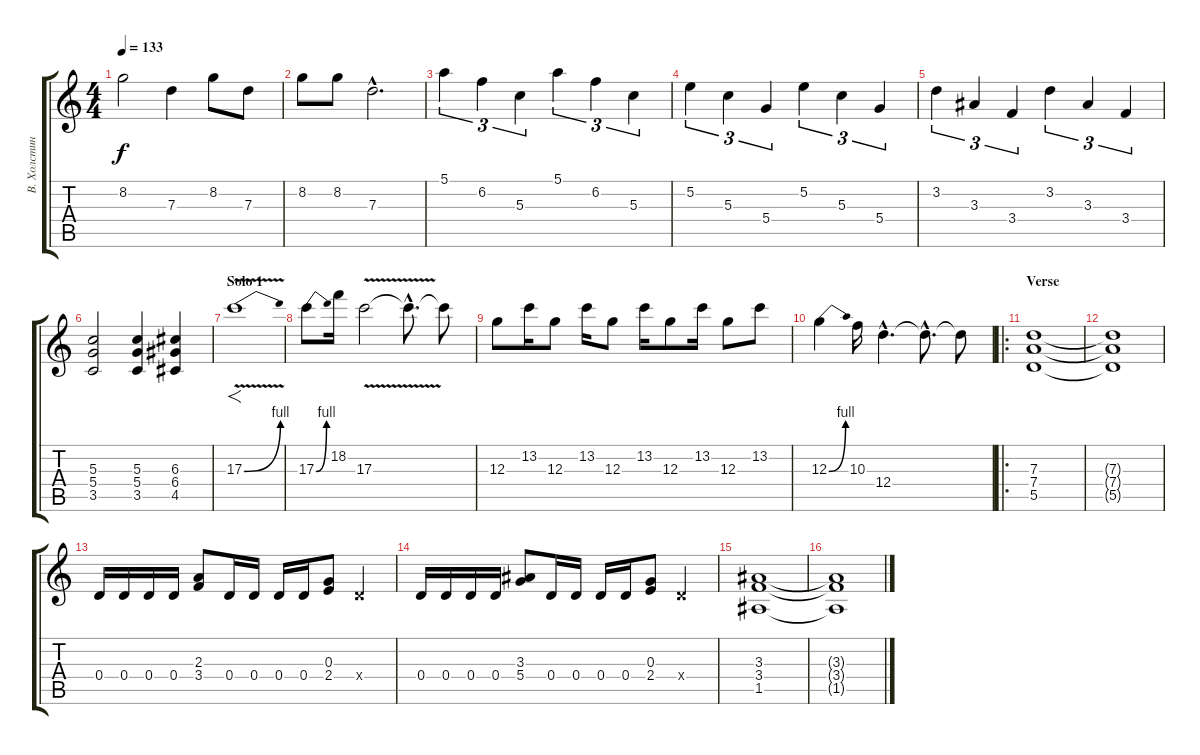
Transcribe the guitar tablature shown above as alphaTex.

\track ("В. Холстинин" "В. Холстин") {instrument distortionguitar}
\staff {score tabs}
\tuning (E4 B3 G3 D3 A2 E2) {hide}
\ts (4 4)
\tempo 133
\clef g2
\ks c
8.2.2{dy f} 7.3.4 8.2.8 7.3.8 |
8.2.8 8.2.8 7.3{hac}.2{d} |
5.1.4{tu (3 2)} 6.2.4{tu (3 2)} 5.3.4{tu (3 2)} 5.1.4{tu (3 2)} 6.2.4{tu (3 2)} 5.3.4{tu (3 2)} |
5.2.4{tu (3 2)} 5.3.4{tu (3 2)} 5.4.4{tu (3 2)} 5.2.4{tu (3 2)} 5.3.4{tu (3 2)} 5.4.4{tu (3 2)} |
3.2.4{tu (3 2)} 3.3.4{tu (3 2)} 3.4.4{tu (3 2)} 3.2.4{tu (3 2)} 3.3.4{tu (3 2)} 3.4.4{tu (3 2)} |
(5.3 5.4 3.5).2 (5.3 5.4 3.5).4 (6.3 6.4 4.5).4 |
\section ("" "Solo 1")
17.3{be (bend 0 0 60 4) v}.1{f} |
17.3{be (bend 0 0 60 4)}.8 18.2.16 17.3{v}.2 17.3{hac t}.8{d} 17.3{t}.8 |
12.3.8 13.2.16 12.3.8 13.2.16 12.3.8 13.2.16 12.3.8 13.2.16 12.3.8 13.2.8 |
12.3{be (bend 0 0 60 4)}.4 10.3.16 12.4{hac}.4{d} 12.4{hac t}.8{d} 12.4{t}.8 |
\ro
\section ("" "Verse")
(7.3 7.4 5.5).1 |
(7.3{t} 7.4{t} 5.5{t}).1 |
0.4.16 0.4.16 0.4.16 0.4.16 (2.3 3.4).8 0.4.16 0.4.16 0.4.16 0.4.16 (0.3 2.4).8 0.4{x}.4 |
0.4.16 0.4.16 0.4.16 0.4.16 (3.3 5.4).8 0.4.16 0.4.16 0.4.16 0.4.16 (0.3 2.4).8 0.4{x}.4 |
(3.3 3.4 1.5).1 |
(3.3{t} 3.4{t} 1.5{t}).1
